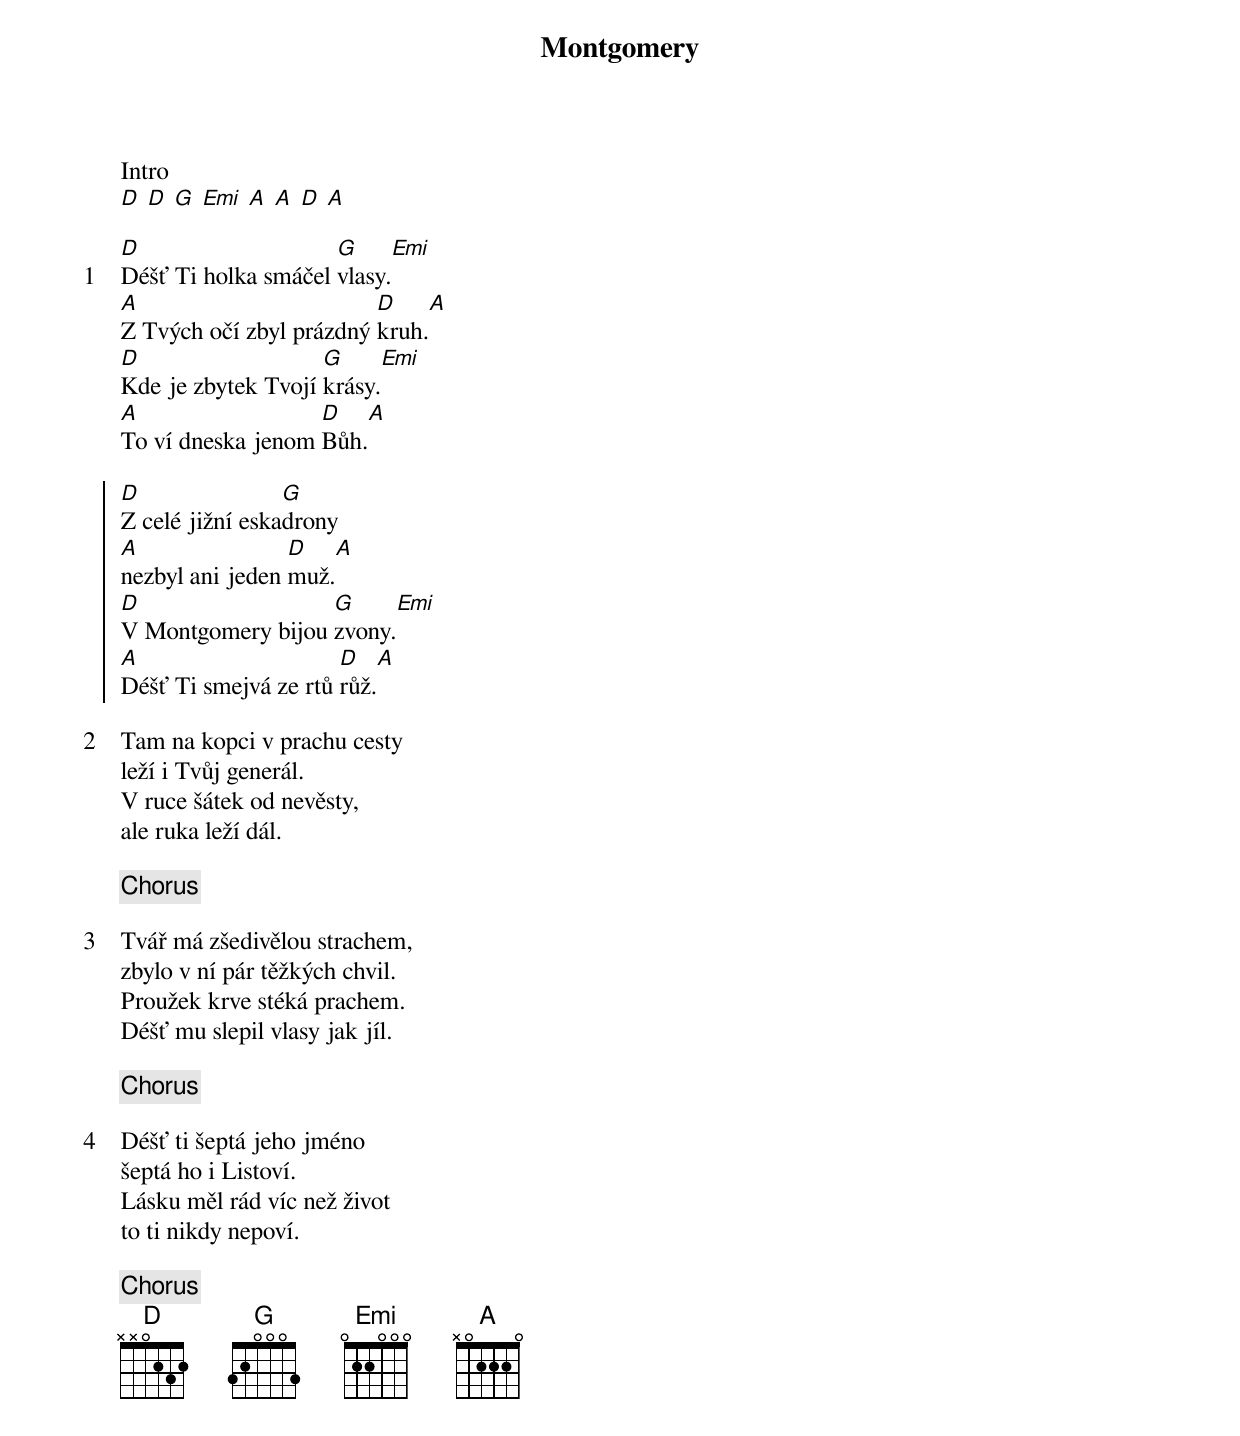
{title: Montgomery}
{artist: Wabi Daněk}
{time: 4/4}

{start_of_intro}
Intro
[D] [D] [G] [Emi] [A] [A] [D] [A]
{end_of_intro}

{start_of_verse: 1}
[D]Déšť Ti holka smáčel [G]vlasy.[Emi]
[A]Z Tvých očí zbyl prázdný [D]kruh.[A]
[D]Kde je zbytek Tvojí [G]krásy.[Emi]
[A]To ví dneska jenom [D]Bůh.[A]
{end_of_verse}

{start_of_chorus}
[D]Z celé jižní eska[G]drony
[A]nezbyl ani jeden [D]muž.[A]
[D]V Montgomery bijou [G]zvony.[Emi]
[A]Déšť Ti smejvá ze rtů [D]růž.[A]
{end_of_chorus}

{start_of_verse: 2}
Tam na kopci v prachu cesty
leží i Tvůj generál.
V ruce šátek od nevěsty,
ale ruka leží dál.
{end_of_verse}

{chorus}

{start_of_verse: 3}
Tvář má zšedivělou strachem,
zbylo v ní pár těžkých chvil.
Proužek krve stéká prachem.
Déšť mu slepil vlasy jak jíl.
{end_of_verse}

{chorus}

{start_of_verse: 4}
Déšť ti šeptá jeho jméno
šeptá ho i Listoví.
Lásku měl rád víc než život
to ti nikdy nepoví.
{end_of_verse}

{chorus}
